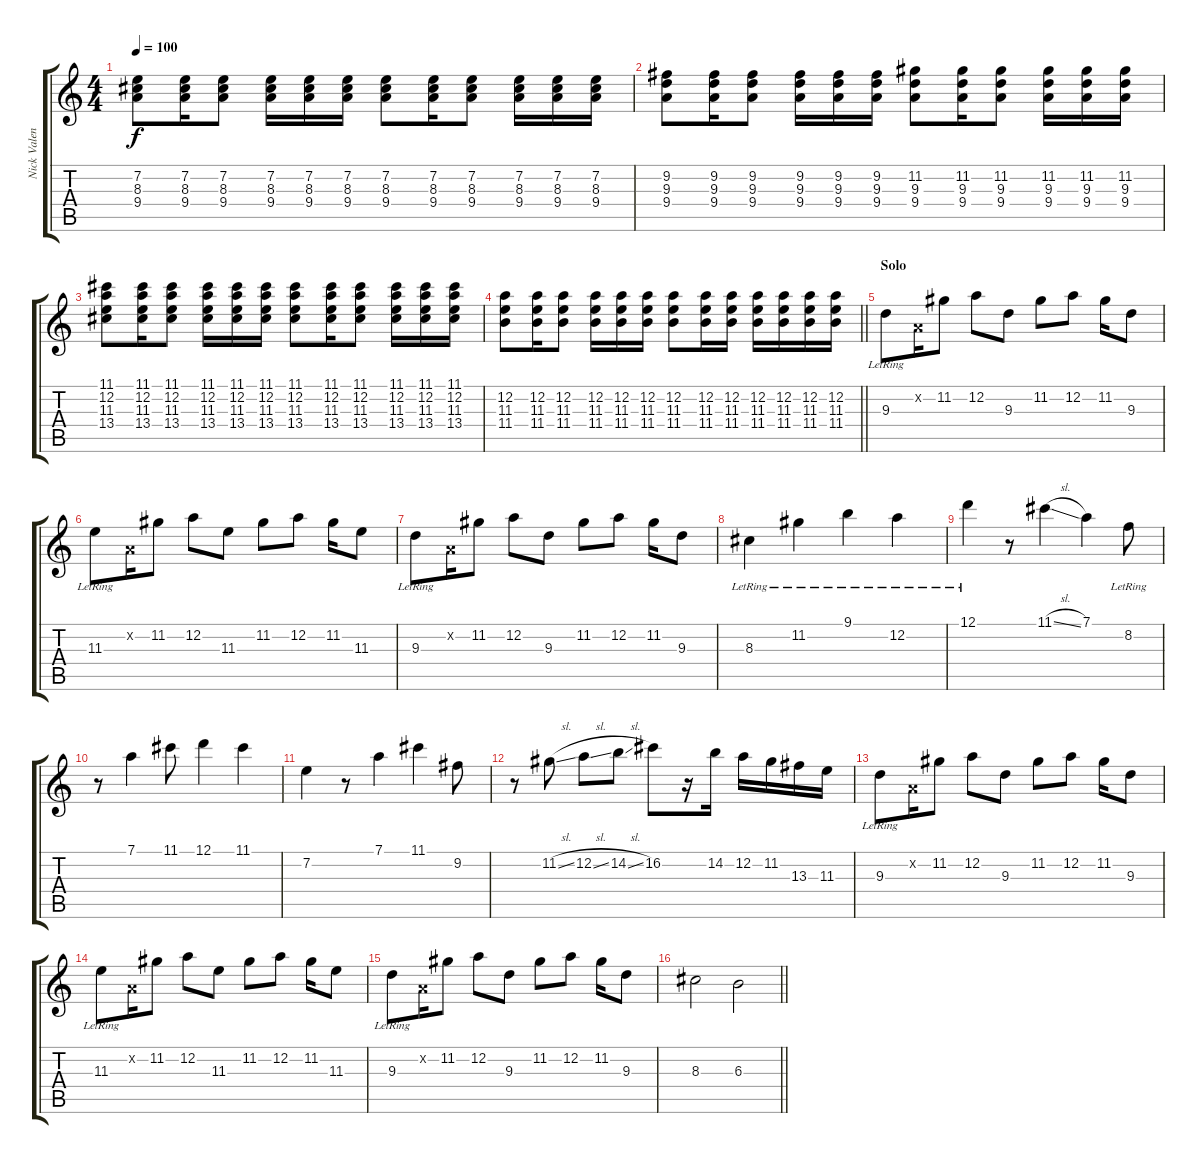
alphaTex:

\track ("Nick Valensi" "Nick Valen") {solo instrument overdrivenguitar}
\staff {score tabs}
\tuning (D4 A3 F3 C3 G2 D2) {hide}
\ts (4 4)
\tempo 100
\clef g2
\ks c
(7.2 8.3 9.4).8{dy f} (7.2 8.3 9.4).16 (7.2 8.3 9.4).8 (7.2 8.3 9.4).16 (7.2 8.3 9.4).16 (7.2 8.3 9.4).16 (7.2 8.3 9.4).8 (7.2 8.3 9.4).16 (7.2 8.3 9.4).8 (7.2 8.3 9.4).16 (7.2 8.3 9.4).16 (7.2 8.3 9.4).16 |
(9.2 9.3 9.4).8 (9.2 9.3 9.4).16 (9.2 9.3 9.4).8 (9.2 9.3 9.4).16 (9.2 9.3 9.4).16 (9.2 9.3 9.4).16 (11.2 9.3 9.4).8 (11.2 9.3 9.4).16 (11.2 9.3 9.4).8 (11.2 9.3 9.4).16 (11.2 9.3 9.4).16 (11.2 9.3 9.4).16 |
(11.1 12.2 11.3 13.4).8 (11.1 12.2 11.3 13.4).16 (11.1 12.2 11.3 13.4).8 (11.1 12.2 11.3 13.4).16 (11.1 12.2 11.3 13.4).16 (11.1 12.2 11.3 13.4).16 (11.1 12.2 11.3 13.4).8 (11.1 12.2 11.3 13.4).16 (11.1 12.2 11.3 13.4).8 (11.1 12.2 11.3 13.4).16 (11.1 12.2 11.3 13.4).16 (11.1 12.2 11.3 13.4).16 |
\barLineRight lightlight
(12.2 11.3 11.4).8 (12.2 11.3 11.4).16 (12.2 11.3 11.4).8 (12.2 11.3 11.4).16 (12.2 11.3 11.4).16 (12.2 11.3 11.4).16 (12.2 11.3 11.4).8 (12.2 11.3 11.4).16 (12.2 11.3 11.4).16 (12.2 11.3 11.4).16 (12.2 11.3 11.4).16 (12.2 11.3 11.4).16 (12.2 11.3 11.4).16 |
\section ("" "Solo")
9.3{lr}.8 0.2{x}.16 11.2.8 12.2.8 9.3.8 11.2.8 12.2.8 11.2.16 9.3.8 |
11.3{lr}.8 0.2{x}.16 11.2.8 12.2.8 11.3.8 11.2.8 12.2.8 11.2.16 11.3.8 |
9.3{lr}.8 0.2{x}.16 11.2.8 12.2.8 9.3.8 11.2.8 12.2.8 11.2.16 9.3.8 |
8.3{lr}.4 11.2{lr}.4 9.1{lr}.4 12.2{lr}.4 |
12.1{lr}.4 r.8 11.1{sl}.4 7.1.4 8.2{lr}.8 |
r.8 7.1.4 11.1.8 12.1.4 11.1.4 |
7.2.4 r.8 7.1.4 11.1.4 9.2.8 |
r.8 11.2{sl}.8 12.2{sl}.8 14.2{sl}.8 16.2.8 r.16 14.2.16 12.2.16 11.2.16 13.3.16 11.3.16 |
9.3{lr}.8 0.2{x}.16 11.2.8 12.2.8 9.3.8 11.2.8 12.2.8 11.2.16 9.3.8 |
11.3{lr}.8 0.2{x}.16 11.2.8 12.2.8 11.3.8 11.2.8 12.2.8 11.2.16 11.3.8 |
9.3{lr}.8 0.2{x}.16 11.2.8 12.2.8 9.3.8 11.2.8 12.2.8 11.2.16 9.3.8 |
\barLineRight lightlight
8.3.2 6.3.2
